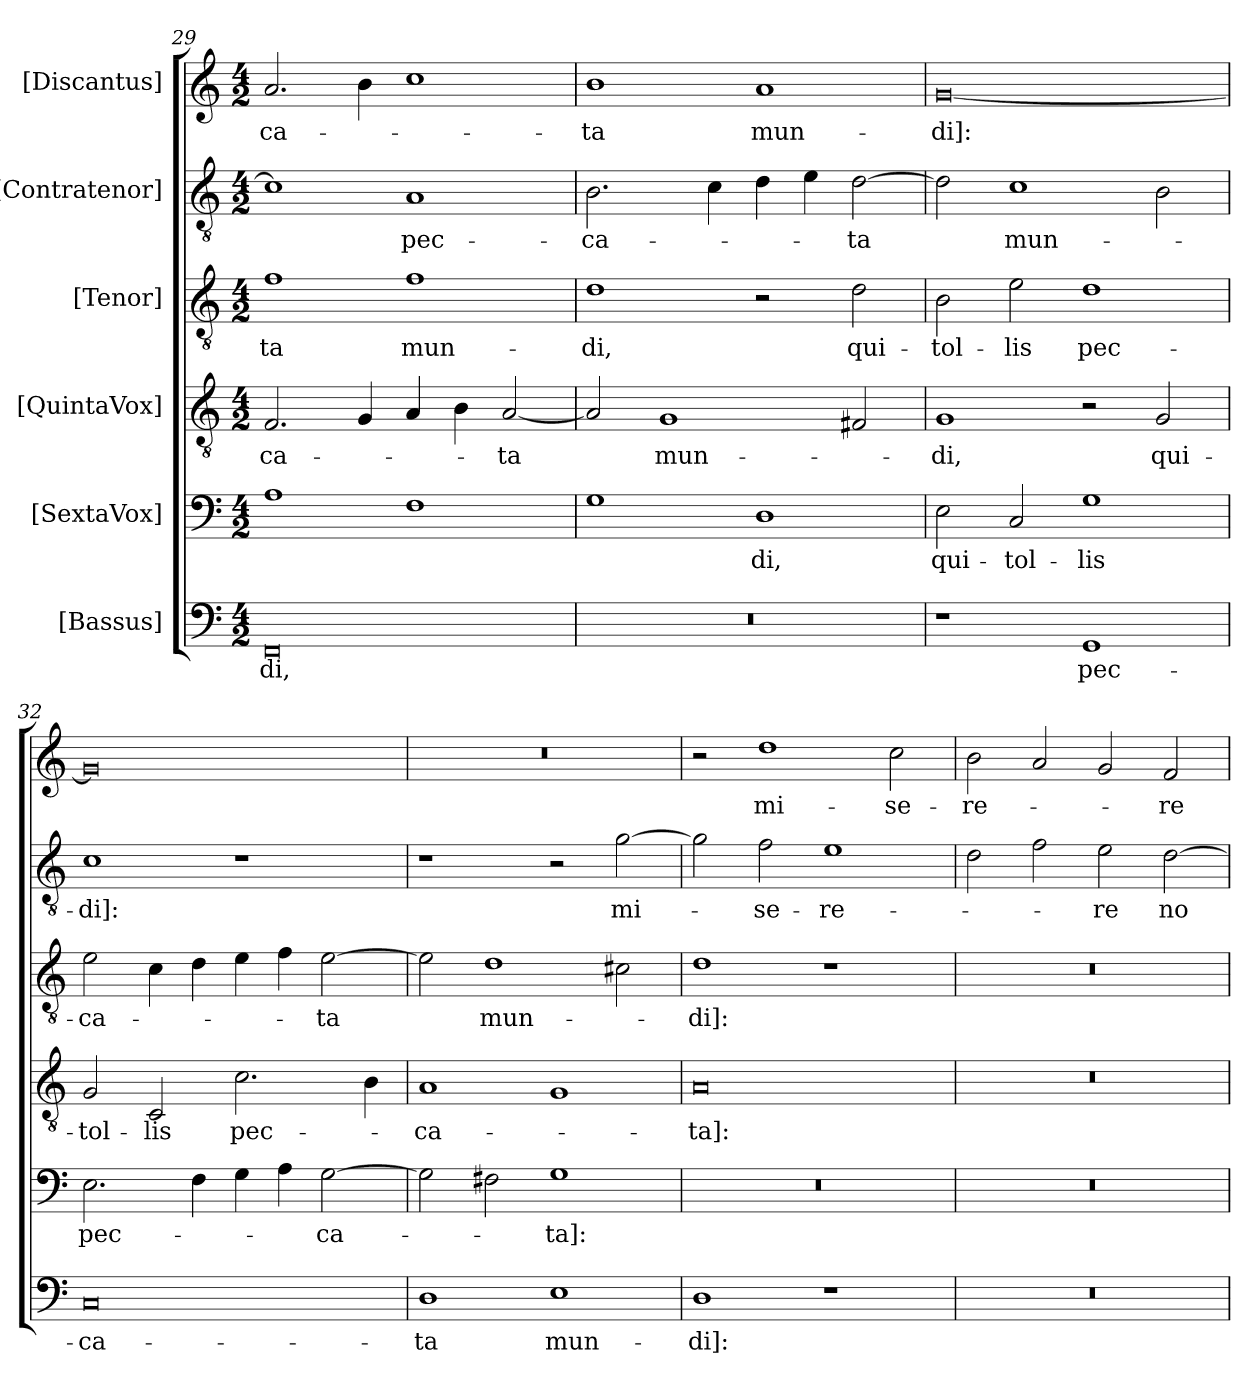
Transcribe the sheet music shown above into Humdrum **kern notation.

**kern	**text	**kern	**text	**kern	**text	**kern	**text	**kern	**text	**kern	**text
*part6	*part6	*part5	*part5	*part4	*part4	*part3	*part3	*part2	*part2	*part1	*part1
*staff6	*staff6	*staff5	*staff5	*staff4	*staff4	*staff3	*staff3	*staff2	*staff2	*staff1	*staff1
*I"[Bassus]	*	*I"[SextaVox]	*	*I"[QuintaVox]	*	*I"[Tenor]	*	*I"[Contratenor]	*	*I"[Discantus]	*
*clefF4	*	*clefF4	*	*clefGv2	*	*clefGv2	*	*clefGv2	*	*clefG2	*
*k[]	*	*k[]	*	*k[]	*	*k[]	*	*k[]	*	*k[]	*
*M4/2	*	*M4/2	*	*M4/2	*	*M4/2	*	*M4/2	*	*M4/2	*
=29	=29	=29	=29	=29	=29	=29	=29	=29	=29	=29	=29
0FF/	-di,	1A\	.	2.F/	-ca-	1f\	-ta	1c\]	.	2.a/	-ca-
.	.	.	.	4G/	.	.	.	.	.	4b\	.
.	.	1F\	.	4A/	.	1f\	mun-	1A/	pec-	1cc\	.
.	.	.	.	4B\	.	.	.	.	.	.	.
.	.	.	.	[2A/	-ta	.	.	.	.	.	.
=30	=30	=30	=30	=30	=30	=30	=30	=30	=30	=30	=30
0r	.	1G\	.	2A/]	.	1d\	-di,	2.B\	-ca-	1b\	-ta
.	.	.	.	1G/	mun-	.	.	.	.	.	.
.	.	.	.	.	.	.	.	4c\	.	.	.
.	.	1D\	-di,	.	.	2r	.	4d\	.	1a/	mun-
.	.	.	.	.	.	.	.	4e\	.	.	.
.	.	.	.	2F#X/	.	2d\	qui-	[2d\	-ta	.	.
=31	=31	=31	=31	=31	=31	=31	=31	=31	=31	=31	=31
1r	.	2E\	qui-	1G/	-di,	2B\	tol-	2d\]	.	[0g/	-di]:
.	.	2C/	tol-	.	.	2e\	-lis	1c\	mun-	.	.
1GG/	pec-	1G\	-lis	2r	.	1d\	pec-	.	.	.	.
.	.	.	.	2G/	qui-	.	.	2B\	.	.	.
=32	=32	=32	=32	=32	=32	=32	=32	=32	=32	=32	=32
0C/	-ca-	2.E\	pec-	2G/	tol-	2e\	-ca-	1c\	-di]:	0g/]	.
.	.	.	.	2C/	-lis	4c\	.	.	.	.	.
.	.	4F\	.	.	.	4d\	.	.	.	.	.
.	.	4G\	.	2.c\	pec-	4e\	.	1r	.	.	.
.	.	4A\	.	.	.	4f\	.	.	.	.	.
.	.	[2G\	-ca-	.	.	[2e\	-ta	.	.	.	.
.	.	.	.	4B\	.	.	.	.	.	.	.
=33	=33	=33	=33	=33	=33	=33	=33	=33	=33	=33	=33
1D\	-ta	2G\]	.	1A/	-ca-	2e\]	.	1r	.	0r	.
.	.	2F#X\	.	.	.	1d\	mun-	.	.	.	.
1E\	mun-	1G\	-ta]:	1G/	.	.	.	2r	.	.	.
.	.	.	.	.	.	2c#X\	.	[2g\	mi-	.	.
=34	=34	=34	=34	=34	=34	=34	=34	=34	=34	=34	=34
1D\	-di]:	0r	.	0A/	-ta]:	1d\	-di]:	2g\]	.	2r	.
.	.	.	.	.	.	.	.	2f\	-se-	1dd\	mi-
1r	.	.	.	.	.	1r	.	1e\	-re-	.	.
.	.	.	.	.	.	.	.	.	.	2cc\	-se-
=35	=35	=35	=35	=35	=35	=35	=35	=35	=35	=35	=35
0r	.	0r	.	0r	.	0r	.	2d\	.	2b\	-re-
.	.	.	.	.	.	.	.	2f\	.	2a/	.
.	.	.	.	.	.	.	.	2e\	-re	2g/	.
.	.	.	.	.	.	.	.	[2d\	no-	2f/	-re
=	=	=	=	=	=	=	=	=	=	=	=
*-	*-	*-	*-	*-	*-	*-	*-	*-	*-	*-	*-
